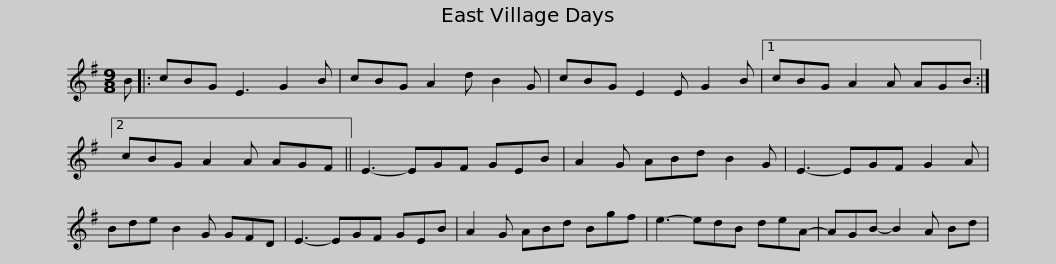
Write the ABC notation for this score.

X:1
L:1/8
M:9/8
I:linebreak $
K:G
V:1 treble
V:1
 B |: cBG E3 G2 B | cBG A2 d B2 G | cBG E2 E G2 B |1 cBG A2 A AGB :|2 %5
 cBG A2 A AGF ||$ E3- EGF GEB | A2 G ABd B2 G | E3- EGF G2 A | Bde B2 G GFD | %10
 E3- EGF GEB |$ A2 G ABd Bgf | e3- edB deA- | AGB- B2 A Bd | %14
